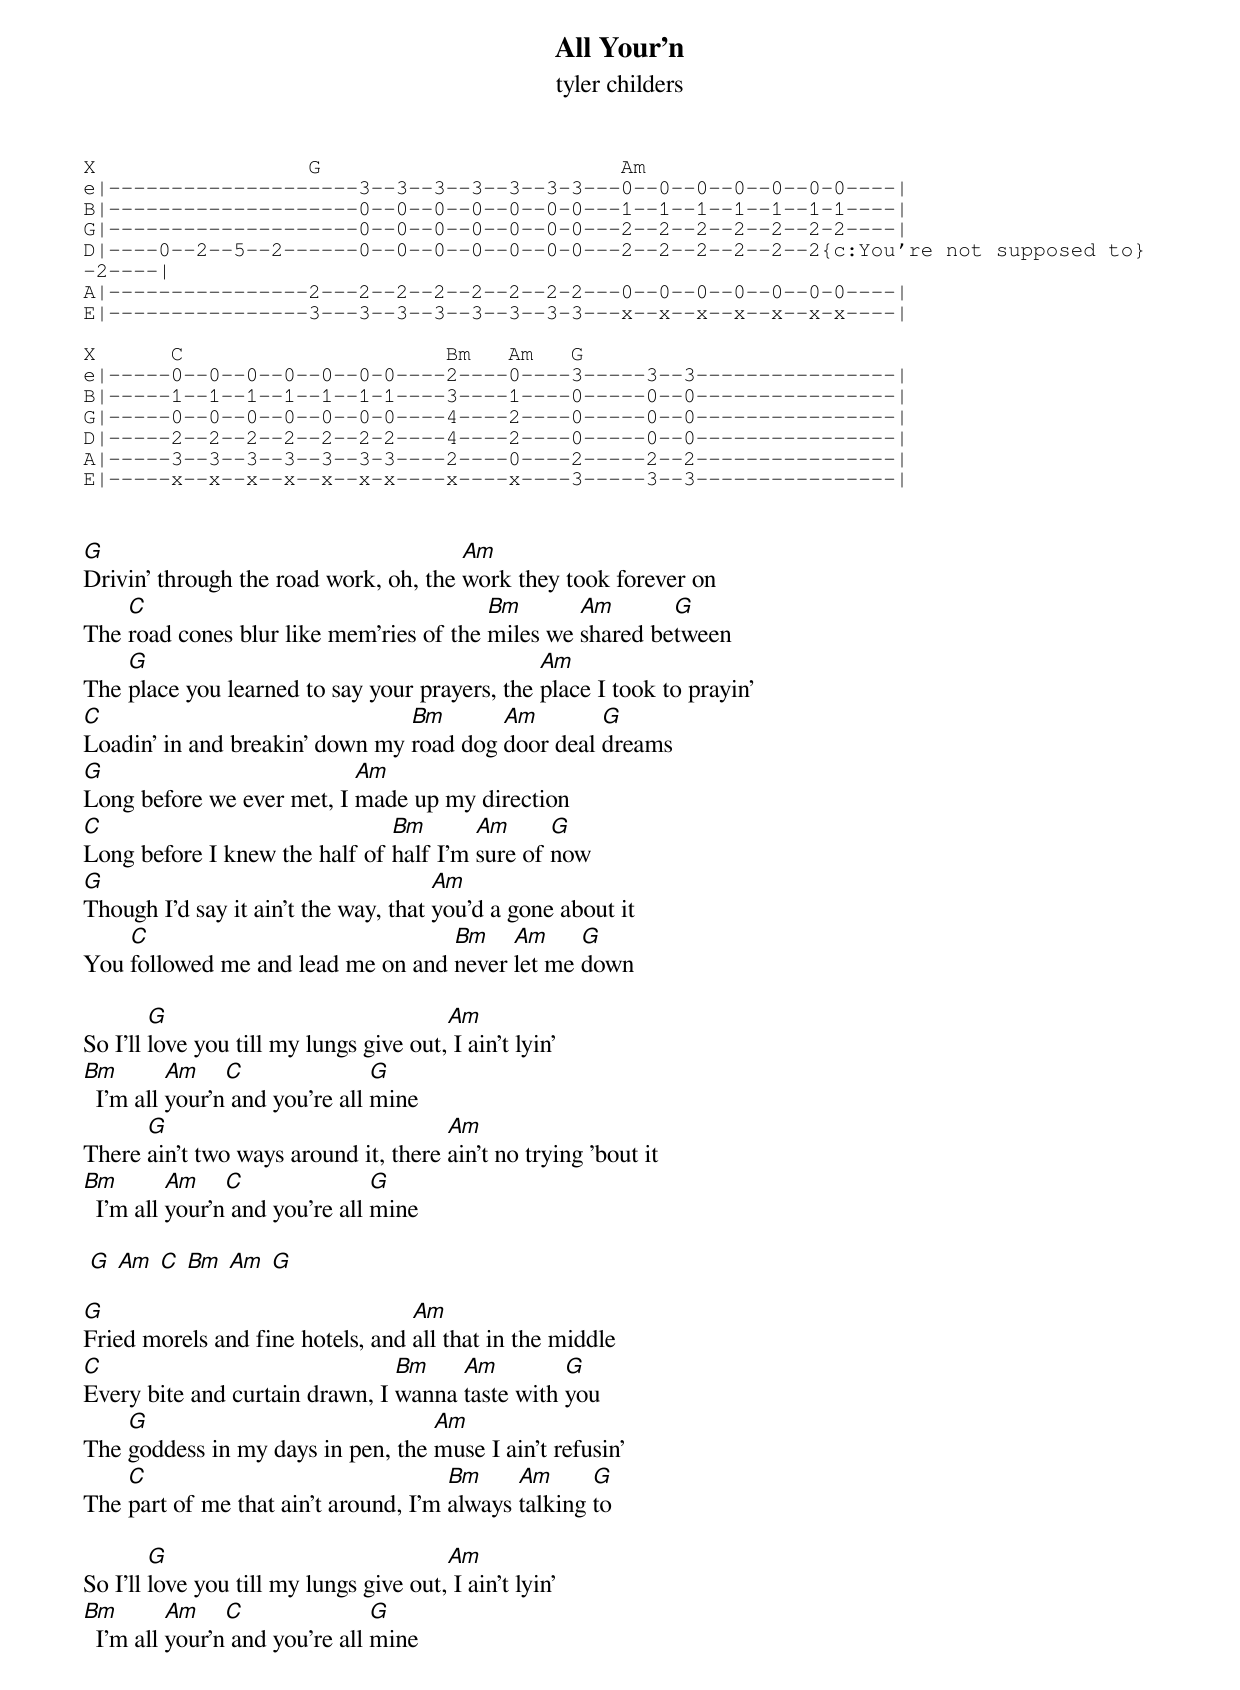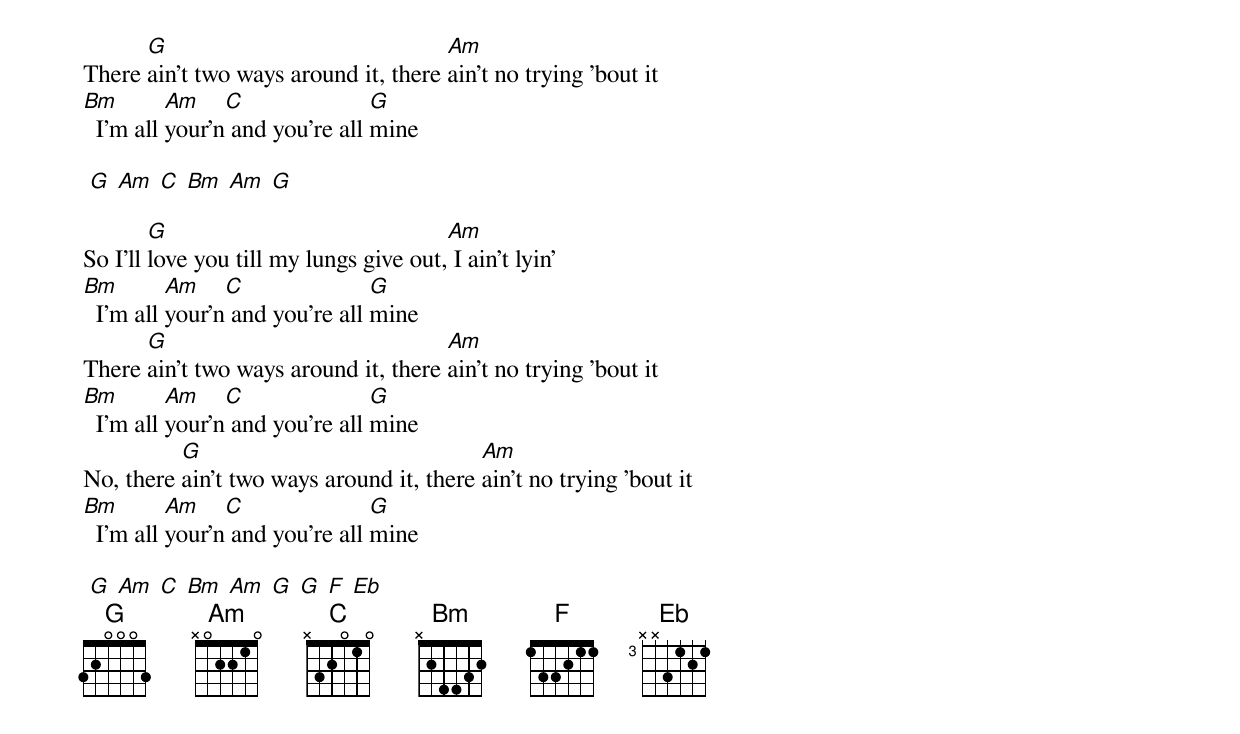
{title: All Your’n}
{subtitle: tyler childers}

{sot}
X                 G                        Am
e|--------------------3--3--3--3--3--3-3---0--0--0--0--0--0-0----|
B|--------------------0--0--0--0--0--0-0---1--1--1--1--1--1-1----|
G|--------------------0--0--0--0--0--0-0---2--2--2--2--2--2-2----|
D|----0--2--5--2------0--0--0--0--0--0-0---2--2--2--2--2--2{c:You're not supposed to}
-2----|
A|----------------2---2--2--2--2--2--2-2---0--0--0--0--0--0-0----|
E|----------------3---3--3--3--3--3--3-3---x--x--x--x--x--x-x----|

X      C                     Bm   Am   G
e|-----0--0--0--0--0--0-0----2----0----3-----3--3----------------|
B|-----1--1--1--1--1--1-1----3----1----0-----0--0----------------|
G|-----0--0--0--0--0--0-0----4----2----0-----0--0----------------|
D|-----2--2--2--2--2--2-2----4----2----0-----0--0----------------|
A|-----3--3--3--3--3--3-3----2----0----2-----2--2----------------|
E|-----x--x--x--x--x--x-x----x----x----3-----3--3----------------|
{eot}


[G]Drivin' through the road work, oh, the [Am]work they took forever on
The [C]road cones blur like mem'ries of the [Bm]miles we [Am]shared be[G]tween
The [G]place you learned to say your prayers, the [Am]place I took to prayin'
[C]Loadin' in and breakin' down my [Bm]road dog [Am]door deal [G]dreams
[G]Long before we ever met, I [Am]made up my direction
[C]Long before I knew the half of [Bm]half I'm [Am]sure of [G]now
[G]Though I'd say it ain't the way, that [Am]you'd a gone about it
You [C]followed me and lead me on and [Bm]never [Am]let me [G]down

So I'll [G]love you till my lungs give out,[Am] I ain't lyin'
[Bm]  I'm all [Am]your'n[C] and you're all [G]mine
There [G]ain't two ways around it, there [Am]ain't no trying 'bout it
[Bm]  I'm all [Am]your'n[C] and you're all [G]mine

 [G] [Am] [C] [Bm] [Am] [G]

[G]Fried morels and fine hotels, and [Am]all that in the middle
[C]Every bite and curtain drawn, I [Bm]wanna [Am]taste with [G]you
The [G]goddess in my days in pen, the [Am]muse I ain't refusin'
The [C]part of me that ain't around, I'm [Bm]always [Am]talking [G]to

So I'll [G]love you till my lungs give out,[Am] I ain't lyin'
[Bm]  I'm all [Am]your'n[C] and you're all [G]mine
There [G]ain't two ways around it, there [Am]ain't no trying 'bout it
[Bm]  I'm all [Am]your'n[C] and you're all [G]mine

 [G] [Am] [C] [Bm] [Am] [G]

So I'll [G]love you till my lungs give out,[Am] I ain't lyin'
[Bm]  I'm all [Am]your'n[C] and you're all [G]mine
There [G]ain't two ways around it, there [Am]ain't no trying 'bout it
[Bm]  I'm all [Am]your'n[C] and you're all [G]mine
No, there [G]ain't two ways around it, there [Am]ain't no trying 'bout it
[Bm]  I'm all [Am]your'n[C] and you're all [G]mine

 [G] [Am] [C] [Bm] [Am] [G] [G] [F] [Eb]
